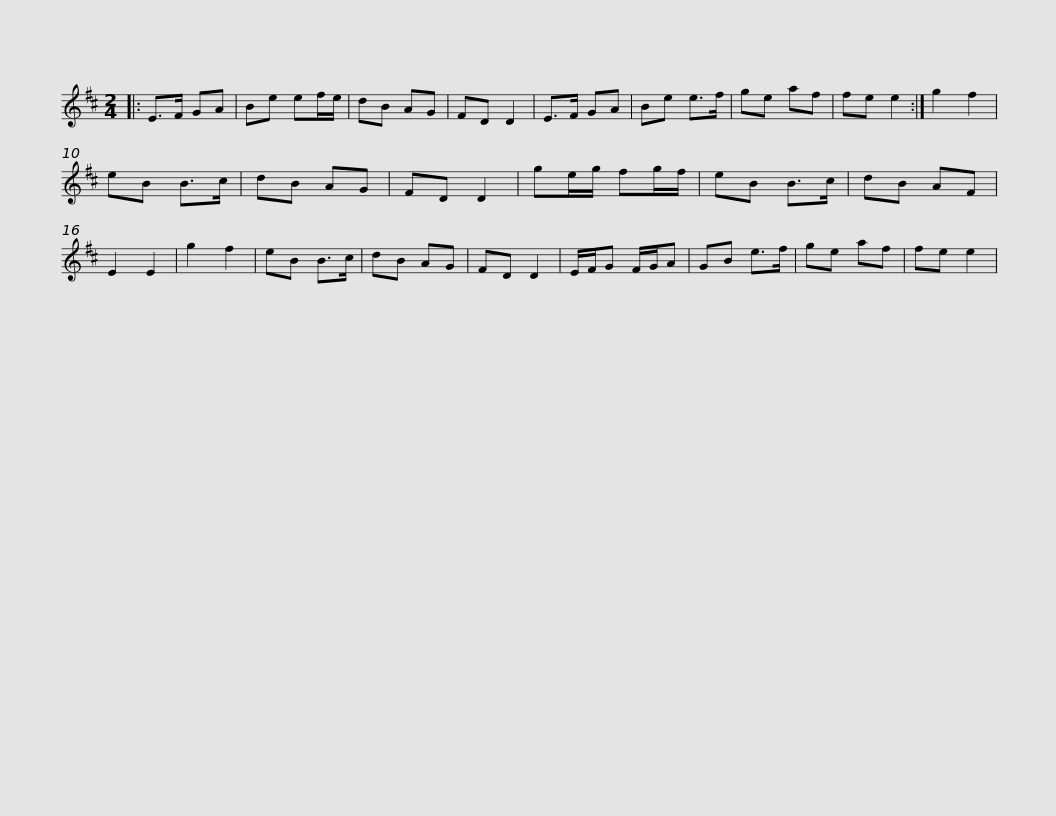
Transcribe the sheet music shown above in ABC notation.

X:1
L:1/8
M:2/4
I:linebreak $
K:D
V:1 treble
V:1
|: E>F GA | Be ef/e/ | dB AG | FD D2 | E>F GA | %5
 Be e>f | ge af | fe e2 :| g2 f2 | eB B>c |$ %10
 dB AG | FD D2 | ge/g/ fg/f/ | eB B>c | dB AF | %15
 E2 E2 | g2 f2 | eB B>c | dB AG | FD D2 | %20
 E/F/G F/G/A |$ GB e>f | ge af | fe e2 | %24
